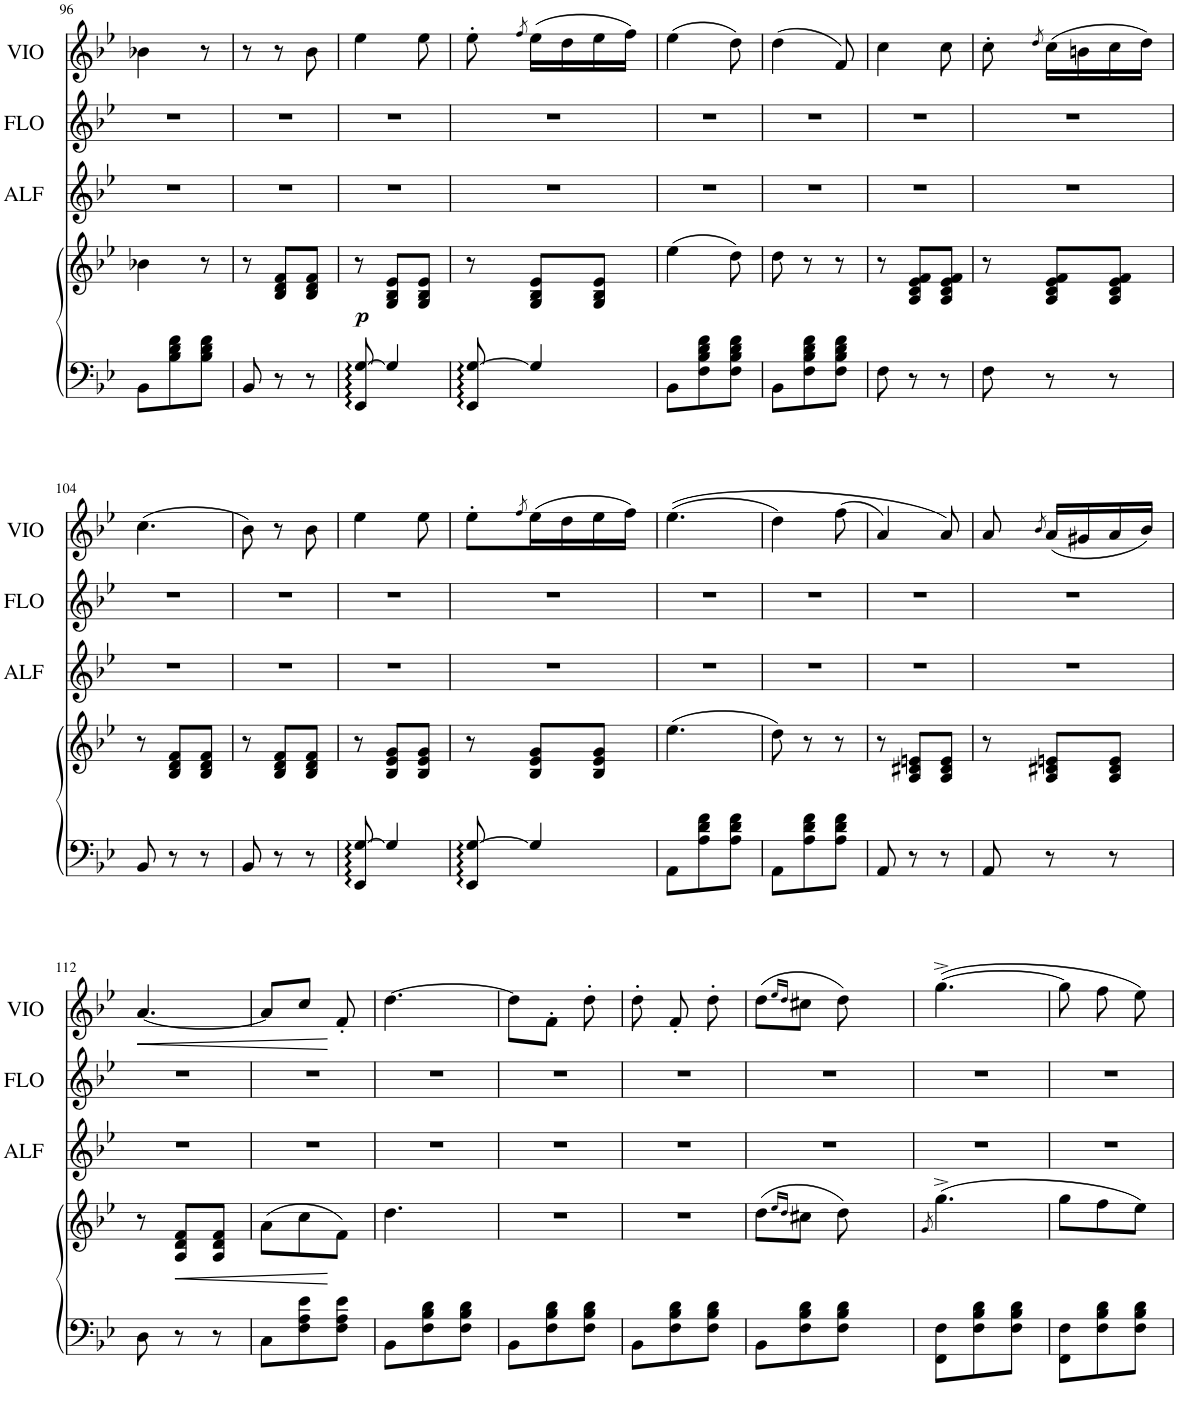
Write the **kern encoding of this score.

**kern	**kern	**dynam	**kern	**kern	**kern	**dynam
*part4	*part4	*part4	*part3	*part2	*part1	*part1
*staff5	*staff4	*staff4/5	*staff3	*staff2	*staff1	*staff1
*I"Piano	*	*	*I"ALFREDO.	*I"FLORA.	*I"VIOLETTA.	*
*I'Pno	*	*	*I'ALF	*I'FLO	*I'VIO	*
!!LO:PB:g=z
*clefF4	*clefG2	*	*clefG2	*clefG2	*clefG2	*
*k[b-e-]	*k[b-e-]	*	*k[b-e-]	*k[b-e-]	*k[b-e-]	*
*M3/8	*M3/8	*	*M3/8	*M3/8	*M3/8	*
=96	=96	=96	=96	=96	=96	=96
8BB-\L	4b-X\	.	4.r	4.r	4b-X\	.
8B-\ 8d\ 8f\	.	.	.	.	.	.
8B-\ 8d\ 8f\J	8r	.	.	.	8r	.
=97	=97	=97	=97	=97	=97	=97
8BB-/	8r	.	4.r	4.r	8r	.
8r	8B-/ 8d/ 8f/L	.	.	.	8r	.
8r	8B-/ 8d/ 8f/J	.	.	.	8b-\	.
=98	=98	=98	=98	=98	=98	=98
!	!	!LO:DY:b	!	!	!	!
8EE-/ [8G/	8r	p	4.r	4.r	4ee-\	.
4G/]	8G/ 8B-/ 8e-/L	.	.	.	.	.
.	8G/ 8B-/ 8e-/J	.	.	.	8ee-\	.
=99	=99	=99	=99	=99	=99	=99
*	*	*	*	*	*^	*
8EE-/ [8G/	8r	.	4.r	4.r	8ee-'\	16.ee-'LL	.
.	.	.	.	.	.	32ff!K	.
.	.	.	.	.	8qff/	.	.
4G/]	8G/ 8B-/ 8e-/L	.	.	.	16ee-\LL	(16ee-JJ	.
.	.	.	.	.	16dd\	8.ryy	.
.	8G/ 8B-/ 8e-/J	.	.	.	16ee-\	.	.
.	.	.	.	.	(16ff\JJ	.	.
*	*	*	*	*	*v	*v	*
=100	=100	=100	=100	=100	=100	=100
8BB-\L	4ee-\	.	4.r	4.r	4ee-\	.
8F\ 8B-\ 8d\ 8f\	.	.	.	.	.	.
8F\ 8B-\ 8d\ 8f\J	8dd\	.	.	.	8dd\)	.
=101	=101	=101	=101	=101	=101	=101
8BB-\L	8dd\	.	4.r	4.r	(4dd\	.
8F\ 8B-\ 8d\ 8f\	8r	.	.	.	.	.
8F\ 8B-\ 8d\ 8f\J	8r	.	.	.	8f/)	.
=102	=102	=102	=102	=102	=102	=102
8F\	8r	.	4.r	4.r	4cc\	.
8r	8A/ 8c/ 8e-/ 8f/L	.	.	.	.	.
8r	8A/ 8c/ 8e-/ 8f/J	.	.	.	8cc\	.
=103	=103	=103	=103	=103	=103	=103
*	*	*	*	*	*^	*
8F\	8r	.	4.r	4.r	8cc'\	16.cc'LL	.
.	.	.	.	.	.	32dd!K	.
.	.	.	.	.	8qdd/	.	.
8r	8A/ 8c/ 8e-/ 8f/L	.	.	.	(16cc\LL	(16ccJJ	.
.	.	.	.	.	16bn\	8.ryy	.
8r	8A/ 8c/ 8e-/ 8f/J	.	.	.	16cc\	.	.
.	.	.	.	.	(16dd\JJ)	.	.
*	*	*	*	*	*v	*v	*
!!LO:LB:g=z
=104	=104	=104	=104	=104	=104	=104
8BB-/	8r	.	4.r	4.r	4.cc\	.
8r	8B-/ 8d/ 8f/L	.	.	.	.	.
8r	8B-/ 8d/ 8f/J	.	.	.	.	.
=105	=105	=105	=105	=105	=105	=105
8BB-/	8r	.	4.r	4.r	8b-\)	.
8r	8B-/ 8d/ 8f/L	.	.	.	8r	.
8r	8B-/ 8d/ 8f/J	.	.	.	8b-\	.
=106	=106	=106	=106	=106	=106	=106
8EE-/ [8G/	8r	.	4.r	4.r	4ee-\	.
4G/]	8B-/ 8e-/ 8g/L	.	.	.	.	.
.	8B-/ 8e-/ 8g/J	.	.	.	8ee-\	.
=107	=107	=107	=107	=107	=107	=107
*	*	*	*	*	*^	*
8EE-/ [8G/	8r	.	4.r	4.r	8ee-'\L	16.ee-'LL	.
.	.	.	.	.	.	32ff!K	.
.	.	.	.	.	8qff/	.	.
4G/]	8B-/ 8e-/ 8g/L	.	.	.	(16ee-\L	(16ee-JJ	.
.	.	.	.	.	16dd\	8.ryy	.
.	8B-/ 8e-/ 8g/J	.	.	.	16ee-\	.	.
.	.	.	.	.	(16ff\JJ)	.	.
*	*	*	*	*	*v	*v	*
=108	=108	=108	=108	=108	=108	=108
8AA\L	(4.ee-\	.	4.r	4.r	(4.ee-\	.
8A\ 8d\ 8f\	.	.	.	.	.	.
8A\ 8d\ 8f\J	.	.	.	.	.	.
=109	=109	=109	=109	=109	=109	=109
8AA\L	8dd\)	.	4.r	4.r	4dd\)	.
8A\ 8d\ 8f\	8r	.	.	.	.	.
8A\ 8d\ 8f\J	8r	.	.	.	(8ff\	.
=110	=110	=110	=110	=110	=110	=110
8AA/	8r	.	4.r	4.r	4a/)	.
8r	8A/ 8c#X/ 8en/L	.	.	.	.	.
8r	8A/ 8c#/ 8e/J	.	.	.	8a/)	.
=111	=111	=111	=111	=111	=111	=111
*	*	*	*	*	*^	*
8AA/	8r	.	4.r	4.r	8a/	16.aLL	.
.	.	.	.	.	.	32b-!K	.
.	.	.	.	.	8qb-/	.	.
8r	8A/ 8c#X/ 8en/L	.	.	.	(16a/LL	(16aJJ	.
.	.	.	.	.	16g#X/	8.ryy	.
8r	8A/ 8c#/ 8e/J	.	.	.	16a/	.	.
.	.	.	.	.	(16b-/JJ)	.	.
*	*	*	*	*	*v	*v	*
!!LO:LB:g=z
=112	=112	=112	=112	=112	=112	=112
!	!	!	!	!	!	!LO:HP:b
8D\	8r	.	4.r	4.r	[4.a/	<
!	!	!LO:HP:b	!	!	!	!
8r	8A/ 8d/ 8f/L	<	.	.	.	.
8r	8A/ 8d/ 8f/J	.	.	.	.	.
=113	=113	=113	=113	=113	=113	=113
8C\L	(8a\L	.	4.r	4.r	8a/L]	.
8F\ 8A\ 8e-\	8cc\	.	.	.	8cc/J	.
8F\ 8A\ 8e-\J	8f\J)	[	.	.	8f'/	[
=114	=114	=114	=114	=114	=114	=114
8BB-\L	4.dd\	.	4.r	4.r	[4.dd\	.
8F\ 8B-\ 8d\	.	.	.	.	.	.
8F\ 8B-\ 8d\J	.	.	.	.	.	.
=115	=115	=115	=115	=115	=115	=115
8BB-\L	4.r	.	4.r	4.r	8dd\L]	.
8F\ 8B-\ 8d\	.	.	.	.	8f'\J	.
8F\ 8B-\ 8d\J	.	.	.	.	8dd'\	.
=116	=116	=116	=116	=116	=116	=116
8BB-\L	4.r	.	4.r	4.r	8dd'\	.
8F\ 8B-\ 8d\	.	.	.	.	8f'/	.
8F\ 8B-\ 8d\J	.	.	.	.	8dd'\	.
=117	=117	=117	=117	=117	=117	=117
*	*^	*	*	*	*	*
8BB-\L	(8dd\L	4ryy	.	4.r	4.r	8dd\L	.
.	16qee-/LL	.	.	.	.	16qee-/LL	.
.	16qdd/JJ	.	.	.	.	16qdd/JJ	.
8F\ 8B-\ 8d\	8cc#X\J	.	.	.	.	8cc#X\J	.
8F\ 8B-\ 8d\J	8dd\)	16.ddLL	.	.	.	8dd\)	.
.	.	32g!JJk	.	.	.	.	.
=118	=118	=118	=118	=118	=118	=118	=118
.	8qg/	.	.	.	.	.	.
8FF\ 8F\L	(4.gg^\	([4.gg	.	4.r	4.r	([4.gg^\	.
8F\ 8B-\ 8d\	.	.	.	.	.	.	.
8F\ 8B-\ 8d\J	.	.	.	.	.	.	.
*	*v	*v	*	*	*	*	*
=119	=119	=119	=119	=119	=119	=119
8FF\ 8F\L	8gg\L]	.	4.r	4.r	8gg\]	.
8F\ 8B-\ 8d\	8ff\	.	.	.	8ff\	.
8F\ 8B-\ 8d\J	8ee-\J))	.	.	.	8ee-\)	.
=	=	=	=	=	=	=
*-	*-	*-	*-	*-	*-	*-
